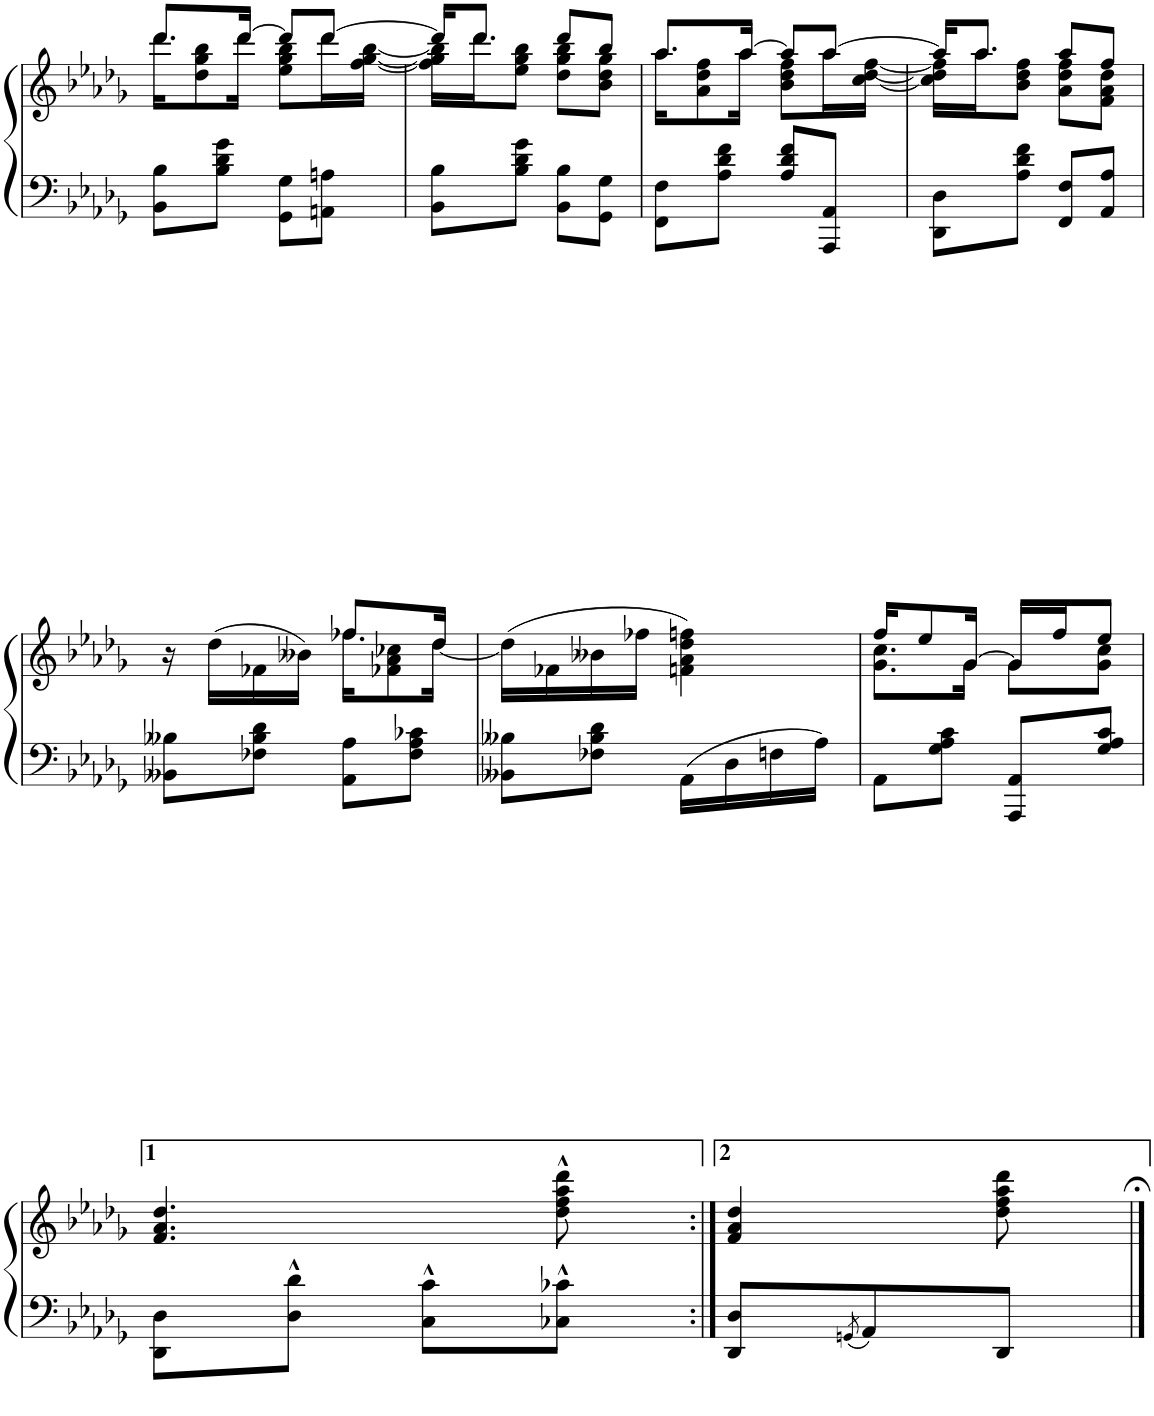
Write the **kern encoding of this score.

**kern	**kern
*part1	*part1
*staff2	*staff1
*I"Piano.	*
*I'Pno	*
!!LO:PB:g=z
*clefF4	*clefG2
*k[b-e-a-d-g-]	*k[b-e-a-d-g-]
*D-:	*D-:
*M2/4	*M2/4
=78	=78
*	*^
!	!	!LO:N:head=solid
8BB-\ 8B-\L	8.ddd-/L	16ddd-\KL
.	.	8dd-\ 8gg-\ 8bb-\
8B-\ 8d-\ 8g-\J	.	.
.	[16ddd-/Jk	16ddd-\Jk
8GG-\ 8G-\L	8ddd-/L]	8ee-\ 8gg-\ 8bb-\L
8AAn\ 8An\J	[8ddd-/J	16ddd-\L
.	.	[16ff\ [16gg-\ [16bb-\JJ
=79	=79	=79
8BB-\ 8B-\L	16ddd-/KL]	16ff\] 16gg-\] 16bb-\]LL
!	!	!LO:N:head=solid
.	8.ddd-/J	16ddd-\J
8B-\ 8d-\ 8g-\J	.	8ee-\ 8gg-\ 8bb-\J
8BB-\ 8B-\L	8ddd-/L	8dd-\ 8gg-\ 8bb-\L
8GG-\ 8G-\J	8bb-/J	8b-\ 8dd-\ 8gg-\J
=80	=80	=80
!	!	!LO:N:head=solid
8FF\ 8F\L	8.aa-/L	16aa-\KL
.	.	8a-\ 8dd-\ 8ff\
8A-\ 8d-\ 8f\J	.	.
.	[16aa-/Jk	16aa-\Jk
8A-/ 8d-/ 8f/L	8aa-/L]	8b-\ 8dd-\ 8ff\L
8AAA-/ 8AA-/J	[8aa-/J	16aa-\L
.	.	[16cc\ [16dd-\ [16ff\JJ
=81	=81	=81
8DD-\ 8D-\L	16aa-/KL]	16cc\] 16dd-\] 16ff\]LL
!	!	!LO:N:head=solid
.	8.aa-/J	16aa-\J
8A-\ 8d-\ 8f\J	.	8b-\ 8dd-\ 8ff\J
8FF/ 8F/L	8aa-/L	8a-\ 8dd-\ 8ff\L
8AA-/ 8A-/J	8ff/J	8f\ 8a-\ 8dd-\J
!!LO:LB:g=z	!!
=82	=82	=82
8BB--X\ 8B--X\L	16r	4ryy
.	(16dd-\LL	.
8F-X\ 8B--\ 8d-\J	16f-X\	.
.	16b--X\JJ)	.
!	!LO:N:head=solid	!
8AA-\ 8A-\L	16ff-X\KL	8.ff-/L
.	8f-X\ 8a-\ 8cc-X\	.
8F-\ 8A-\ 8c-X\J	.	.
.	[16dd-\Jk	16dd-/Jk
*	*v	*v
=83	=83
8BB--X\ 8B--X\L	(16dd-\LL]
.	16f-X\
8F-X\ 8B--\ 8d-\J	16b--X\
.	16ff-X\JJ
16AA-\LL	4fn\ 4a-\ 4dd-\ 4ffn\)
16D-\	.
16Fn\	.
16A-\JJ	.
=84	=84
*	*^
8AA-\L	16ff/KL	8.g-\ 8.cc\L
.	8ee-/	.
8G-\ 8A-\ 8c\J	.	.
!	!LO:N:head=solid	!LO:N:head=solid
.	[16g-/Jk	[16g-\Jk
!	!LO:N:head=solid	!LO:N:head=solid
8AAA-/ 8AA-/L	16g-/LL]	8g-\L]
.	16ff/J	.
8G-/ 8A-/ 8c/J	8ee-/J	8g-\ 8cc\J
*	*v	*v
!!LO:LB:g=z
=85	=85
8DD-\ 8D-\L	4.f/ 4.a-/ 4.dd-/
8D-\^^ 8d-\^^J	.
8C\^^ 8c\^^L	.
8C-X\^^ 8c-X\^^J	8dd-\^^ 8ff\^^ 8aa-\^^ 8ddd-\^^
=86:|!	=86:|!
8DD-/ 8D-/L	4f/ 4a-/ 4dd-/
8qGGn/	.
8AA-/	.
8DD-/J	8dd-\ 8ff\ 8aa-\ 8ddd-\
==	==
*-	*-
